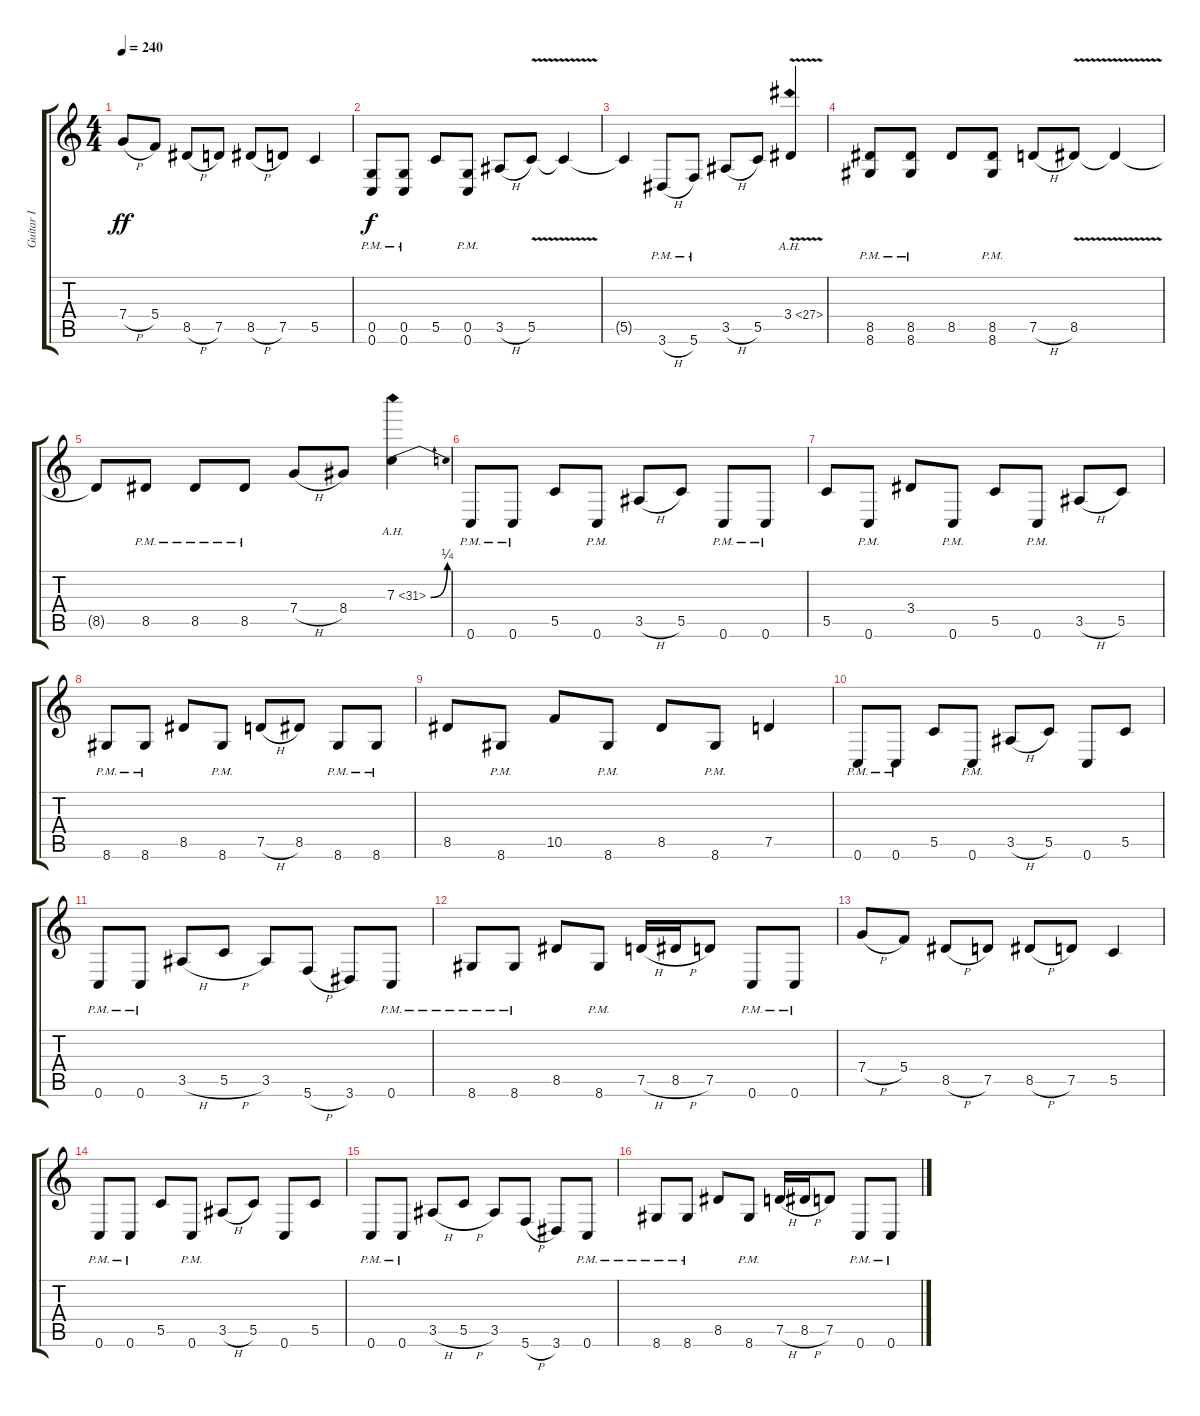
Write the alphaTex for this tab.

\track ("Guitar I" "Guitar I") {instrument distortionguitar}
\staff {score tabs}
\tuning (D4 A3 F3 C3 G2 C2) {hide}
\ts (4 4)
\tempo 240
\clef g2
\ks c
7.4{h}.8{dy ff} 5.4.8 8.5{h}.8 7.5.8 8.5{h}.8 7.5.8 5.5.4 |
(0.5{pm} 0.6{pm}).8{dy f} (0.5{pm} 0.6{pm}).8 5.5.8 (0.5{pm} 0.6{pm}).8 3.5{h}.8 5.5{v}.8 5.5{t}.4 |
5.5{t}.4 3.6{h pm}.8 5.6{pm}.8 3.5{h}.8 5.5.8 3.4{ah 24 v}.4 |
(8.5{pm} 8.6{pm}).8 (8.5{pm} 8.6{pm}).8 8.5.8 (8.5{pm} 8.6{pm}).8 7.5{h}.8 8.5{v}.8 8.5{t}.4 |
8.5{t}.8 8.5{pm}.8 8.5{pm}.8 8.5{pm}.8 7.4{h}.8 8.4.8 7.3{be (bend 0 0 60 1) ah 24}.4 |
0.6{pm}.8 0.6{pm}.8 5.5.8 0.6{pm}.8 3.5{h}.8 5.5.8 0.6{pm}.8 0.6{pm}.8 |
5.5.8 0.6{pm}.8 3.4.8 0.6{pm}.8 5.5.8 0.6{pm}.8 3.5{h}.8 5.5.8 |
8.6{pm}.8 8.6{pm}.8 8.5.8 8.6{pm}.8 7.5{h}.8 8.5.8 8.6{pm}.8 8.6{pm}.8 |
8.5.8 8.6{pm}.8 10.5.8 8.6{pm}.8 8.5.8 8.6{pm}.8 7.5.4 |
0.6{pm}.8 0.6{pm}.8 5.5.8 0.6{pm}.8 3.5{h}.8 5.5.8 0.6.8 5.5.8 |
0.6{pm}.8 0.6{pm}.8 3.5{h}.8 5.5{h}.8 3.5.8 5.6{h}.8 3.6.8 0.6{pm}.8 |
8.6{pm}.8 8.6{pm}.8 8.5.8 8.6{pm}.8 7.5{h}.16 8.5{h}.16 7.5.8 0.6{pm}.8 0.6{pm}.8 |
7.4{h}.8 5.4.8 8.5{h}.8 7.5.8 8.5{h}.8 7.5.8 5.5.4 |
0.6{pm}.8 0.6{pm}.8 5.5.8 0.6{pm}.8 3.5{h}.8 5.5.8 0.6.8 5.5.8 |
0.6{pm}.8 0.6{pm}.8 3.5{h}.8 5.5{h}.8 3.5.8 5.6{h}.8 3.6.8 0.6{pm}.8 |
8.6{pm}.8 8.6{pm}.8 8.5.8 8.6{pm}.8 7.5{h}.16 8.5{h}.16 7.5.8 0.6{pm}.8 0.6{pm}.8
